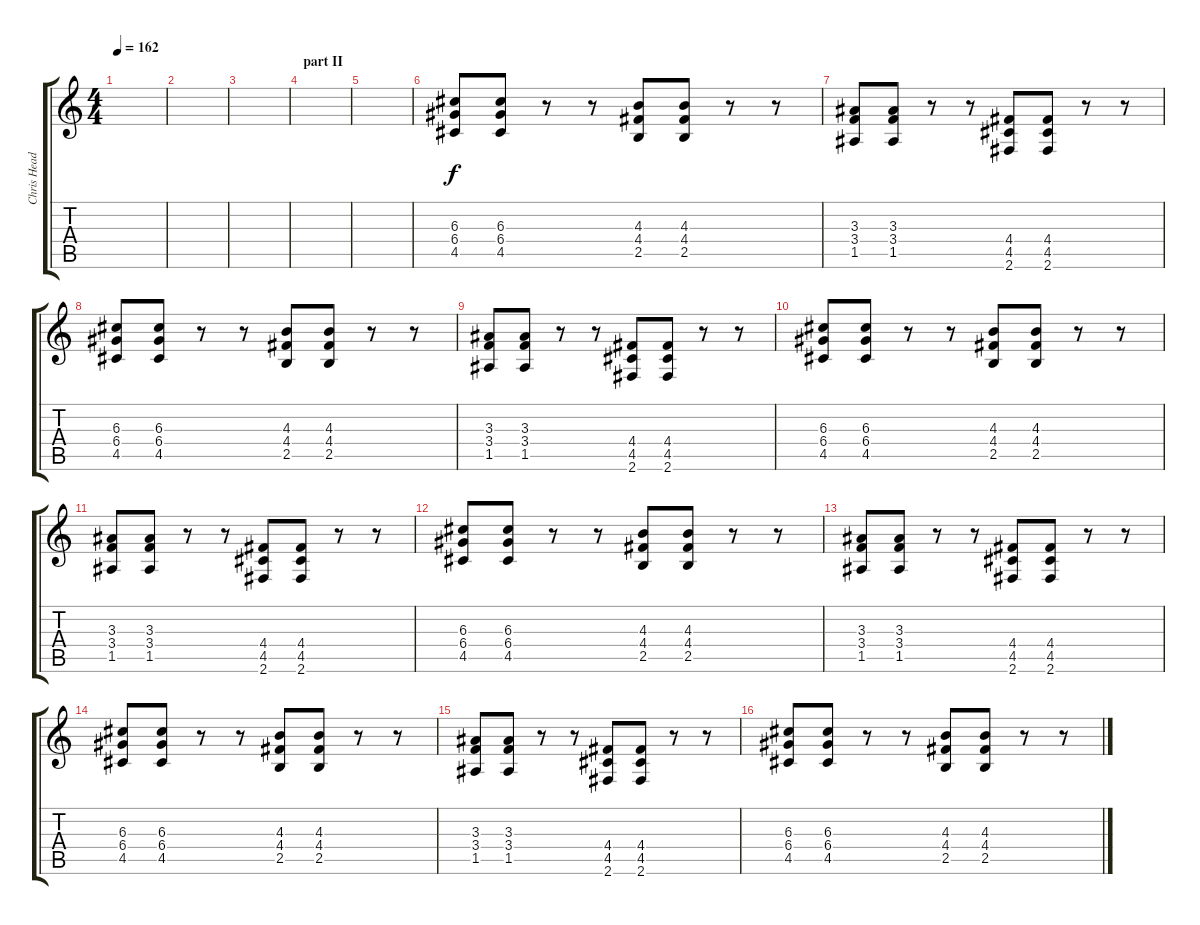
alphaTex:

\track ("Chris Head" "Chris Head") {instrument distortionguitar}
\staff {score tabs}
\tuning (E4 B3 G3 D3 A2 E2) {hide}
\ts (4 4)
\tempo 162
\clef g2
\ks c
|
|
|
\section ("" "part II")
|
|
(6.3 6.4 4.5).8 (6.3 6.4 4.5).8 r.8 r.8 (4.3 4.4 2.5).8 (4.3 4.4 2.5).8 r.8 r.8 |
(3.3 3.4 1.5).8 (3.3 3.4 1.5).8 r.8 r.8 (4.4 4.5 2.6).8 (4.4 4.5 2.6).8 r.8 r.8 |
(6.3 6.4 4.5).8 (6.3 6.4 4.5).8 r.8 r.8 (4.3 4.4 2.5).8 (4.3 4.4 2.5).8 r.8 r.8 |
(3.3 3.4 1.5).8 (3.3 3.4 1.5).8 r.8 r.8 (4.4 4.5 2.6).8 (4.4 4.5 2.6).8 r.8 r.8 |
(6.3 6.4 4.5).8 (6.3 6.4 4.5).8 r.8 r.8 (4.3 4.4 2.5).8 (4.3 4.4 2.5).8 r.8 r.8 |
(3.3 3.4 1.5).8 (3.3 3.4 1.5).8 r.8 r.8 (4.4 4.5 2.6).8 (4.4 4.5 2.6).8 r.8 r.8 |
(6.3 6.4 4.5).8 (6.3 6.4 4.5).8 r.8 r.8 (4.3 4.4 2.5).8 (4.3 4.4 2.5).8 r.8 r.8 |
(3.3 3.4 1.5).8 (3.3 3.4 1.5).8 r.8 r.8 (4.4 4.5 2.6).8 (4.4 4.5 2.6).8 r.8 r.8 |
(6.3 6.4 4.5).8 (6.3 6.4 4.5).8 r.8 r.8 (4.3 4.4 2.5).8 (4.3 4.4 2.5).8 r.8 r.8 |
(3.3 3.4 1.5).8 (3.3 3.4 1.5).8 r.8 r.8 (4.4 4.5 2.6).8 (4.4 4.5 2.6).8 r.8 r.8 |
(6.3 6.4 4.5).8 (6.3 6.4 4.5).8 r.8 r.8 (4.3 4.4 2.5).8 (4.3 4.4 2.5).8 r.8 r.8
